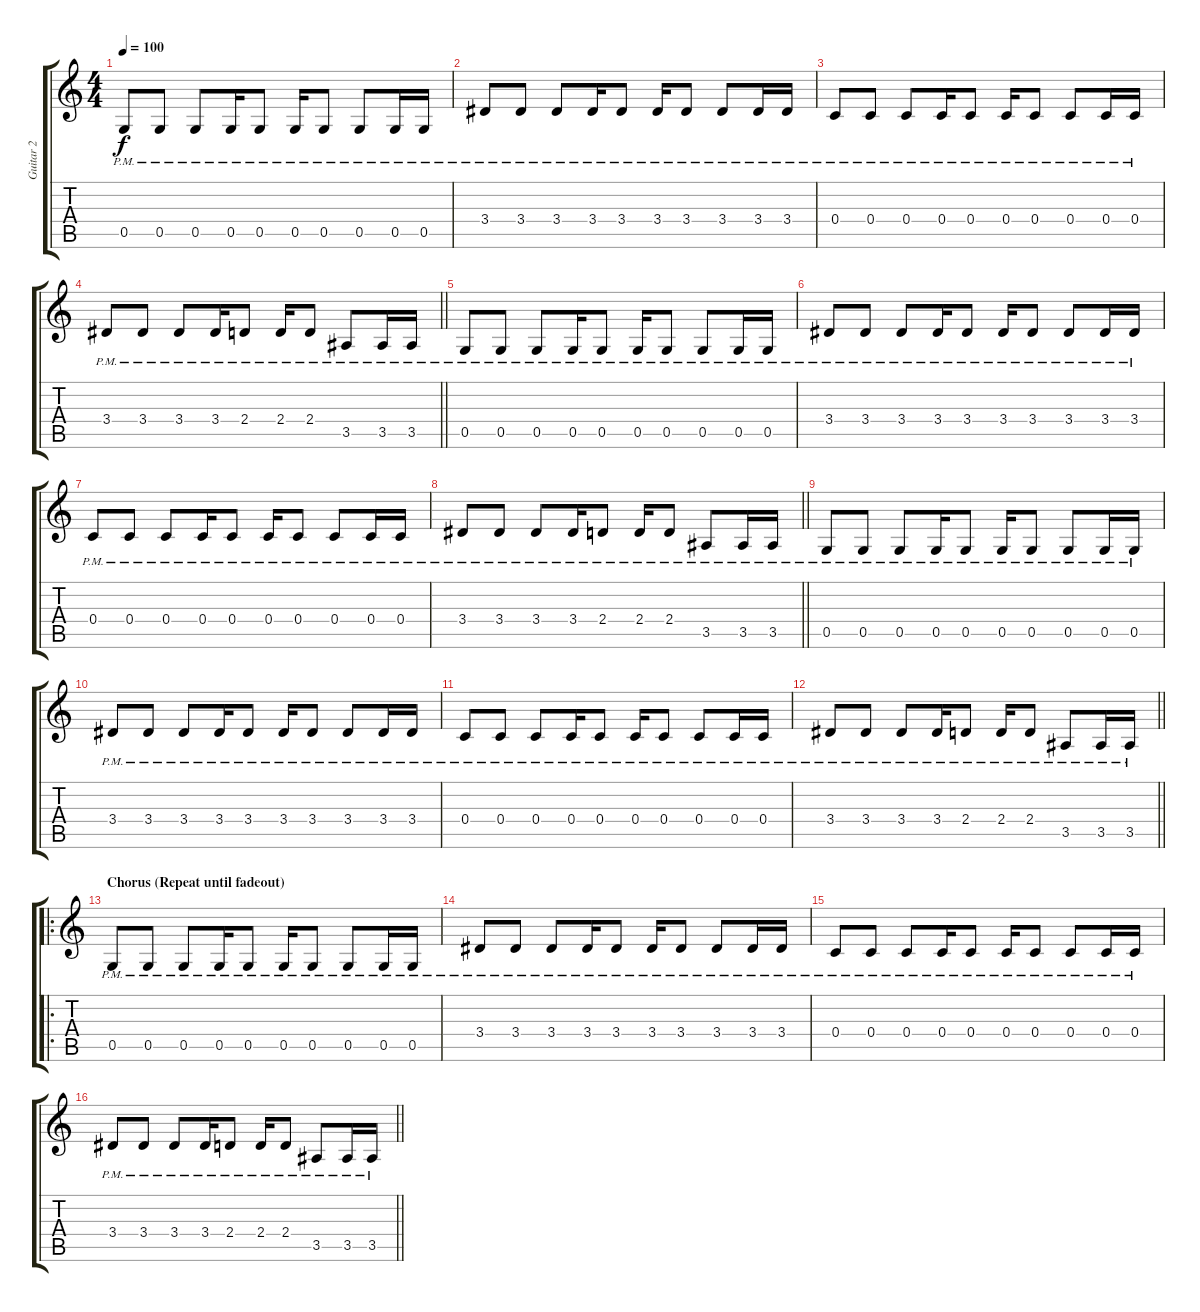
\track ("Guitar 2" "Guitar 2") {instrument electricguitarclean}
\staff {score tabs}
\tuning (D4 A3 F3 C3 G2 D2) {hide}
\ts (4 4)
\tempo 100
\clef g2
\ks c
0.5{pm}.8{dy f} 0.5{pm}.8 0.5{pm}.8 0.5{pm}.16 0.5{pm}.8 0.5{pm}.16 0.5{pm}.8 0.5{pm}.8 0.5{pm}.16 0.5{pm}.16 |
3.4{pm}.8 3.4{pm}.8 3.4{pm}.8 3.4{pm}.16 3.4{pm}.8 3.4{pm}.16 3.4{pm}.8 3.4{pm}.8 3.4{pm}.16 3.4{pm}.16 |
0.4{pm}.8 0.4{pm}.8 0.4{pm}.8 0.4{pm}.16 0.4{pm}.8 0.4{pm}.16 0.4{pm}.8 0.4{pm}.8 0.4{pm}.16 0.4{pm}.16 |
\barLineRight lightlight
3.4{pm}.8 3.4{pm}.8 3.4{pm}.8 3.4{pm}.16 2.4{pm}.8 2.4{pm}.16 2.4{pm}.8 3.5{pm}.8 3.5{pm}.16 3.5{pm}.16 |
0.5{pm}.8 0.5{pm}.8 0.5{pm}.8 0.5{pm}.16 0.5{pm}.8 0.5{pm}.16 0.5{pm}.8 0.5{pm}.8 0.5{pm}.16 0.5{pm}.16 |
3.4{pm}.8 3.4{pm}.8 3.4{pm}.8 3.4{pm}.16 3.4{pm}.8 3.4{pm}.16 3.4{pm}.8 3.4{pm}.8 3.4{pm}.16 3.4{pm}.16 |
0.4{pm}.8 0.4{pm}.8 0.4{pm}.8 0.4{pm}.16 0.4{pm}.8 0.4{pm}.16 0.4{pm}.8 0.4{pm}.8 0.4{pm}.16 0.4{pm}.16 |
\barLineRight lightlight
3.4{pm}.8 3.4{pm}.8 3.4{pm}.8 3.4{pm}.16 2.4{pm}.8 2.4{pm}.16 2.4{pm}.8 3.5{pm}.8 3.5{pm}.16 3.5{pm}.16 |
0.5{pm}.8 0.5{pm}.8 0.5{pm}.8 0.5{pm}.16 0.5{pm}.8 0.5{pm}.16 0.5{pm}.8 0.5{pm}.8 0.5{pm}.16 0.5{pm}.16 |
3.4{pm}.8 3.4{pm}.8 3.4{pm}.8 3.4{pm}.16 3.4{pm}.8 3.4{pm}.16 3.4{pm}.8 3.4{pm}.8 3.4{pm}.16 3.4{pm}.16 |
0.4{pm}.8 0.4{pm}.8 0.4{pm}.8 0.4{pm}.16 0.4{pm}.8 0.4{pm}.16 0.4{pm}.8 0.4{pm}.8 0.4{pm}.16 0.4{pm}.16 |
\barLineRight lightlight
3.4{pm}.8 3.4{pm}.8 3.4{pm}.8 3.4{pm}.16 2.4{pm}.8 2.4{pm}.16 2.4{pm}.8 3.5{pm}.8 3.5{pm}.16 3.5{pm}.16 |
\ro
\section ("" "Chorus (Repeat until fadeout)")
0.5{pm}.8 0.5{pm}.8 0.5{pm}.8 0.5{pm}.16 0.5{pm}.8 0.5{pm}.16 0.5{pm}.8 0.5{pm}.8 0.5{pm}.16 0.5{pm}.16 |
3.4{pm}.8 3.4{pm}.8 3.4{pm}.8 3.4{pm}.16 3.4{pm}.8 3.4{pm}.16 3.4{pm}.8 3.4{pm}.8 3.4{pm}.16 3.4{pm}.16 |
0.4{pm}.8 0.4{pm}.8 0.4{pm}.8 0.4{pm}.16 0.4{pm}.8 0.4{pm}.16 0.4{pm}.8 0.4{pm}.8 0.4{pm}.16 0.4{pm}.16 |
\barLineRight lightlight
3.4{pm}.8 3.4{pm}.8 3.4{pm}.8 3.4{pm}.16 2.4{pm}.8 2.4{pm}.16 2.4{pm}.8 3.5{pm}.8 3.5{pm}.16 3.5{pm}.16
